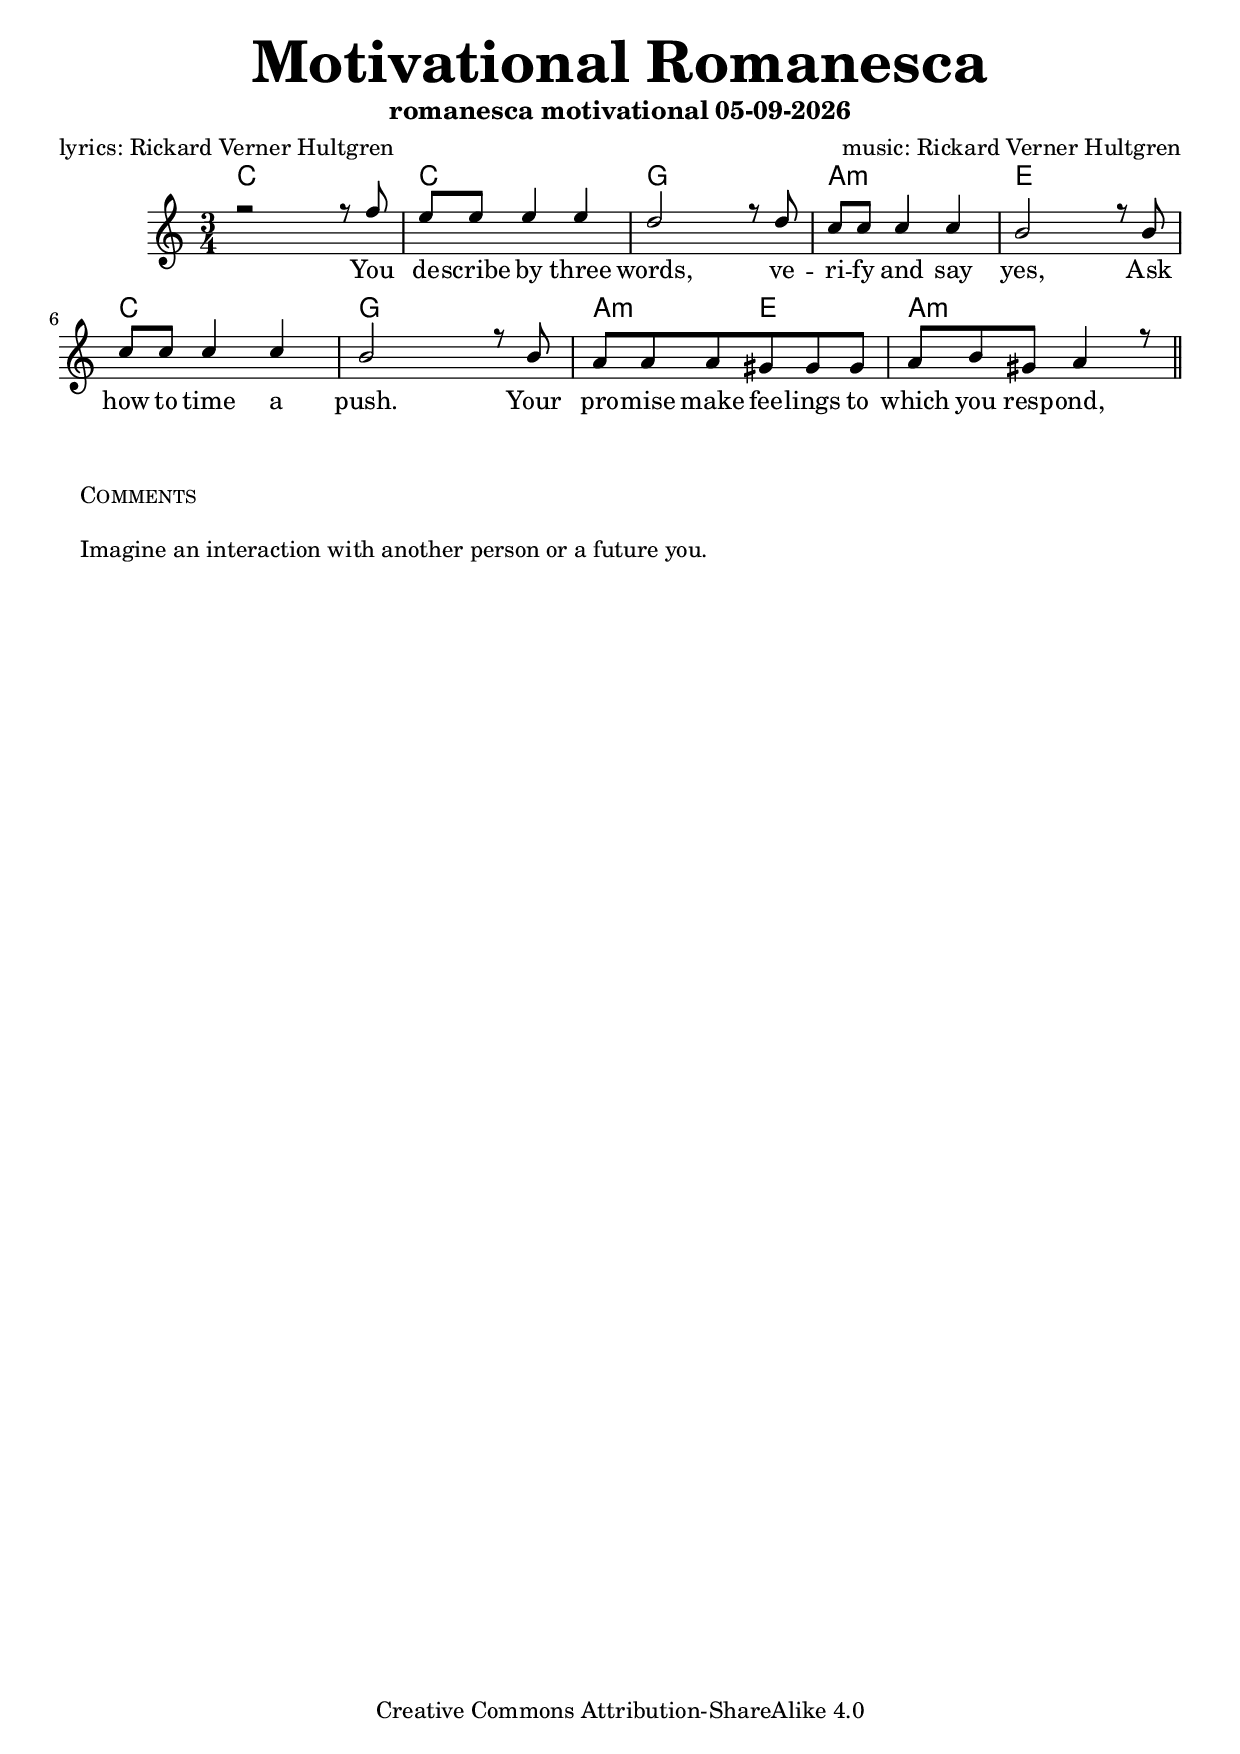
%%
%%Copyright 2018 Rickard Verner Hultgren
%%Redistribution and use in source and binary forms, with or without modification, are permitted provided that the following conditions are met:
%%1. Redistributions of source code must retain the above copyright notice, this list of conditions and the following disclaimer.
%%2. Redistributions in binary form must reproduce the above copyright notice, this list of conditions and the following disclaimer in the documentation and/or other materials provided with the distribution.
%%THIS SOFTWARE IS PROVIDED BY THE COPYRIGHT HOLDERS AND CONTRIBUTORS "AS IS" AND ANY EXPRESS OR IMPLIED WARRANTIES, INCLUDING, BUT NOT LIMITED TO, THE IMPLIED WARRANTIES OF MERCHANTABILITY AND FITNESS FOR A PARTICULAR PURPOSE ARE DISCLAIMED. IN NO EVENT SHALL THE COPYRIGHT HOLDER OR CONTRIBUTORS BE LIABLE FOR ANY DIRECT, INDIRECT, INCIDENTAL, SPECIAL, EXEMPLARY, OR CONSEQUENTIAL DAMAGES (INCLUDING, BUT NOT LIMITED TO, PROCUREMENT OF SUBSTITUTE GOODS OR SERVICES; LOSS OF USE, DATA, OR PROFITS; OR BUSINESS INTERRUPTION) HOWEVER CAUSED AND ON ANY THEORY OF LIABILITY, WHETHER IN CONTRACT, STRICT LIABILITY, OR TORT (INCLUDING NEGLIGENCE OR OTHERWISE) ARISING IN ANY WAY OUT OF THE USE OF THIS SOFTWARE, EVEN IF ADVISED OF THE POSSIBILITY OF SUCH DAMAGE.


\version "2.18.2"
 
%%\include "svenska.ly"
%%\include "english.ly"

swing = \mark \markup { 
  \line \general-align #Y #DOWN { 
  \score { \new Staff \with {
    fontSize = #-2
    \override StaffSymbol #'line-count = #0 
    \override VerticalAxisGroup #'Y-extent = #'(0 . 0)
  }
  \relative { 
    \stemUp 
    \override Score.SpacingSpanner 
      #'common-shortest-duration = #(ly:make-moment 3 16)
    \override Beam #'positions = #'(2.5 . 2.5)
  }}
  
  }
}

date = #(strftime "%d-%m-%Y" (localtime (current-time)))

italic = {
  \override Lyrics.LyricText.font-shape = #'italic
  
}

bold = {

  \override Lyrics.LyricText.font-series = #'bold
}

normal = {
  \revert Lyrics.LyricText.font-shape
  \revert Lyrics.LyricText.font-series
}


\header {
  title = \markup {  \fontsize #4"Motivational Romanesca"}
  subtitle = \markup {  "romanesca motivational" \date }
  poet = "lyrics: Rickard Verner Hultgren"
  composer = "music: Rickard Verner Hultgren"
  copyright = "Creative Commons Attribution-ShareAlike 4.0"
}

keyTime = { \key c \major \time 3/4 }
ManualOneVoiceOneMusic = \relative c' {

      
  		%r2 r4 r8 d'8
  		r2 r8 f'8
  		e8 e8 e4 e 
                d2 r8 d8
                c8 c8 c4 c
                b2 r8 b8
                %b2 r8 b8
		c8 c8 c4 c
		%b2.
		b2 r8 b8
		a8 a a gis gis gis
                a b gis a4 r8 ||

        	
		
}


ManualTwoTwoMusic = \relative c {
 <b d f g>1 <c d f a >1  <c e g>1 <b d f g>1 <c e g>1 <c e g>1 <c e g>1 <c e g>1 <c d f a>1 <c d f a>1 <c e g>1 <c e g>1 \bar ":|"
}



\layout {
  \context {
    \Score
    proportionalNotationDuration = #(ly:make-moment 1 4)
    
  }
}

\score {
  <<  % PianoStaff and Pedal Staff must be simultaneous
    \new PianoStaff <<
      \chords { c2. c2. g2. a2.:m e2. c2. g2. a4.:m e4. a2.:m}
      \new Staff = "ManualOne" <<
\textLengthOn
s1*6^\markup {  }
\keyTime  % set key and time signature
        \clef "treble"
        \new Voice {
          \swing
          \voiceOne
         
          \ManualOneVoiceOneMusic
          \bar "||"
        }
        \addlyrics {
        You de -- scribe by three words, ve -- ri -- fy and say yes, Ask how to time a push. Your pro -- mise make fee -- lings to which you resp -- ond,
        What I praise and blame, de -- ter -- mines the fair roles. See dares, mu -- tua -- lize, and re -- ass -- ay what to do first.
        [Name]'s role is to ---. The fair goal is to ---. Cre -- ate a win win game. Re -- ass -- ay what to do first.
        } 
      >>  % end ManualOne Staff context
      %%\new Staff = "ManualTwo" \with {

      
      %%} <<
      %%  \keyTime
      %%  \clef "bass"
      %%  \new Voice {
      %%    \ManualTwoTwoMusic
      %%   \bar "||"
      %%  }
       
      %%>>   % end ManualTwo Staff context
      
    >>
>>    
\layout {}
\midi {\tempo 4 = 90}
}
    
    




#(define-markup-list-command (paragraph layout props args) (markup-list?)
  (interpret-markup-list layout props
   (make-justified-lines-markup-list (cons (make-hspace-markup 2) args))))

\markuplist {
    \vspace #2
    \paragraph { \smallCaps{Comments}}
    \vspace #.75
    \paragraph {Imagine an interaction with another person or a future you.}
  }
